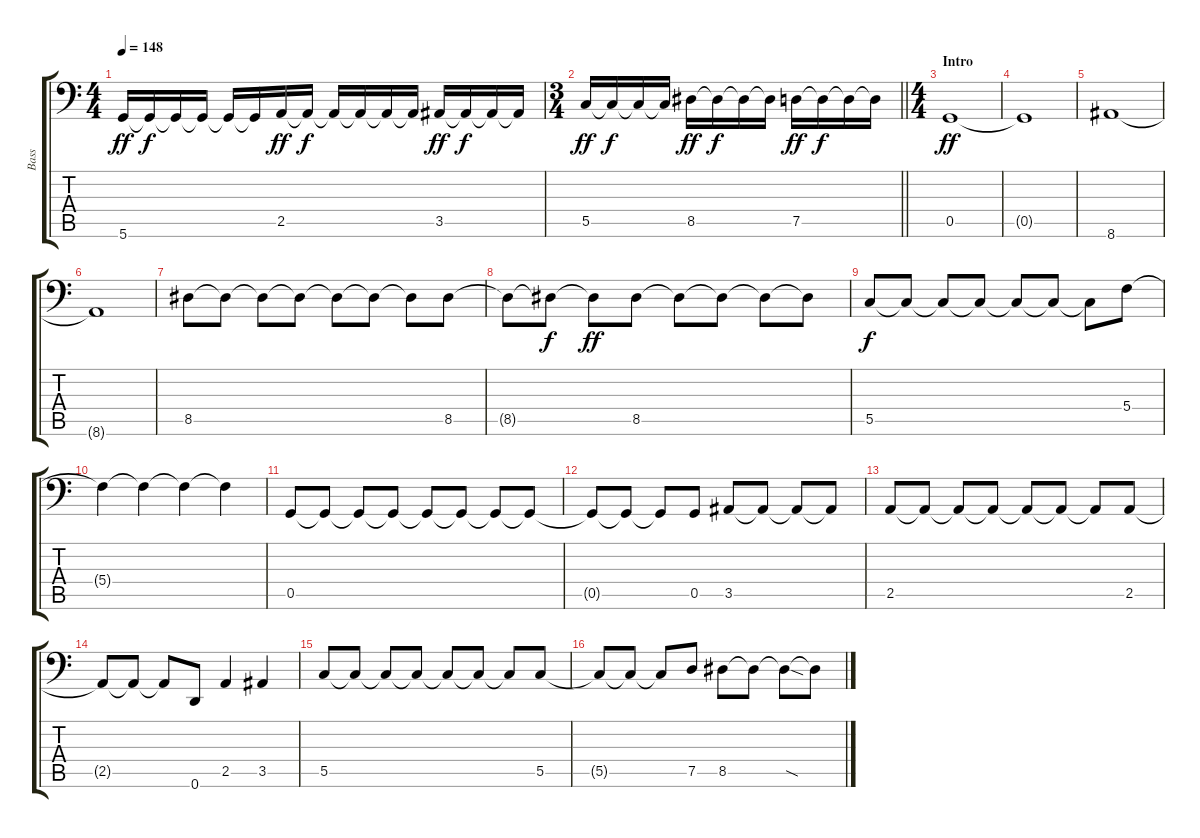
\track ("Bass" "Bass") {instrument electricbasspick}
\staff {score tabs}
\tuning (D3 A2 F2 C2 G1 D1) {hide}
\ts (4 4)
\tempo 148
\clef f4
\ks c
5.6.16{dy ff} 5.6{t}.16{dy f} 5.6{t}.16 5.6{t}.16 5.6{t}.16 5.6{t}.16 2.5.16{dy ff} 2.5{t}.16{dy f} 2.5{t}.16 2.5{t}.16 2.5{t}.16 2.5{t}.16 3.5.16{dy ff} 3.5{t}.16{dy f} 3.5{t}.16 3.5{t}.16 |
\ts (3 4)
\barLineRight lightlight
5.5.16{dy ff} 5.5{t}.16{dy f} 5.5{t}.16 5.5{t}.16 8.5.16{dy ff} 8.5{t}.16{dy f} 8.5{t}.16 8.5{t}.16 7.5.16{dy ff} 7.5{t}.16{dy f} 7.5{t}.16 7.5{t}.16 |
\ts (4 4)
\section ("" "Intro")
0.5.1{dy ff} |
0.5{t}.1 |
8.6.1 |
8.6{t}.1 |
8.5.8 8.5{t}.8 8.5{t}.8 8.5{t}.8 8.5{t}.8 8.5{t}.8 8.5{t}.8 8.5.8 |
8.5{t}.8 8.5{t}.8{dy f} 8.5{t}.8{dy ff} 8.5.8 8.5{t}.8 8.5{t}.8 8.5{t}.8 8.5{t}.8 |
5.5.8{dy f} 5.5{t}.8 5.5{t}.8 5.5{t}.8 5.5{t}.8 5.5{t}.8 5.5{t}.8 5.4.8 |
5.4{t}.4 5.4{t}.4 5.4{t}.4 5.4{t}.4 |
0.5.8 0.5{t}.8 0.5{t}.8 0.5{t}.8 0.5{t}.8 0.5{t}.8 0.5{t}.8 0.5{t}.8 |
0.5{t}.8 0.5{t}.8 0.5{t}.8 0.5.8 3.5.8 3.5{t}.8 3.5{t}.8 3.5{t}.8 |
2.5.8 2.5{t}.8 2.5{t}.8 2.5{t}.8 2.5{t}.8 2.5{t}.8 2.5{t}.8 2.5.8 |
2.5{t}.8 2.5{t}.8 2.5{t}.8 0.6.8 2.5.4 3.5.4 |
5.5.8 5.5{t}.8 5.5{t}.8 5.5{t}.8 5.5{t}.8 5.5{t}.8 5.5{t}.8 5.5.8 |
5.5{t}.8 5.5{t}.8 5.5{t}.8 7.5.8 8.5.8 8.5{t}.8 8.5{sod t}.8 8.5{t}.8
